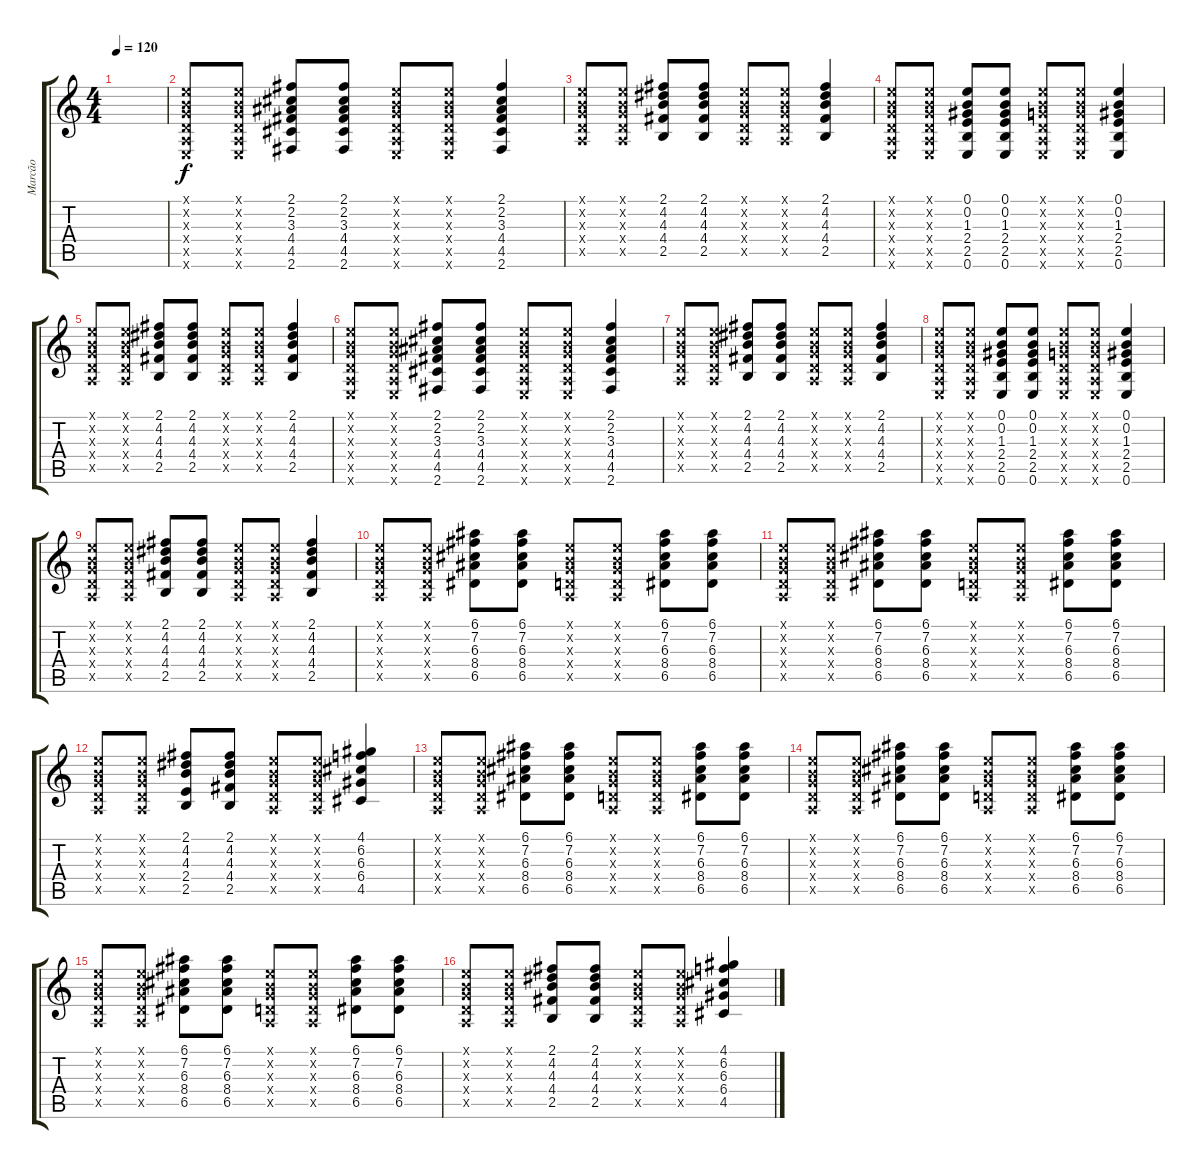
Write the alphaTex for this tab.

\track ("Marcão" "Marcão") {instrument acousticguitarsteel}
\staff {score tabs}
\tuning (E4 B3 G3 D3 A2 E2) {hide}
\ts (4 4)
\tempo 120
\clef g2
\ks c
|
(0.1{x} 0.2{x} 0.3{x} 0.4{x} 0.5{x} 0.6{x}).8 (0.1{x} 0.2{x} 0.3{x} 0.4{x} 0.5{x} 0.6{x}).8 (2.1 2.2 3.3 4.4 4.5 2.6).8 (2.1 2.2 3.3 4.4 4.5 2.6).8 (0.1{x} 0.2{x} 0.3{x} 0.4{x} 0.5{x} 0.6{x}).8 (0.1{x} 0.2{x} 0.3{x} 0.4{x} 0.5{x} 0.6{x}).8 (2.1 2.2 3.3 4.4 4.5 2.6).4 |
(0.1{x} 0.2{x} 0.3{x} 0.4{x} 0.5{x}).8 (0.1{x} 0.2{x} 0.3{x} 0.4{x} 0.5{x}).8 (2.1 4.2 4.3 4.4 2.5).8 (2.1 4.2 4.3 4.4 2.5).8 (0.1{x} 0.2{x} 0.3{x} 0.4{x} 0.5{x}).8 (0.1{x} 0.2{x} 0.3{x} 0.4{x} 0.5{x}).8 (2.1 4.2 4.3 4.4 2.5).4 |
(0.1{x} 0.2{x} 0.3{x} 0.4{x} 0.5{x} 0.6{x}).8 (0.1{x} 0.2{x} 0.3{x} 0.4{x} 0.5{x} 0.6{x}).8 (0.1 0.2 1.3 2.4 2.5 0.6).8 (0.1 0.2 1.3 2.4 2.5 0.6).8 (0.1{x} 0.2{x} 0.3{x} 0.4{x} 0.5{x} 0.6{x}).8 (0.1{x} 0.2{x} 0.3{x} 0.4{x} 0.5{x} 0.6{x}).8 (0.1 0.2 1.3 2.4 2.5 0.6).4 |
(0.1{x} 0.2{x} 0.3{x} 0.4{x} 0.5{x}).8 (0.1{x} 0.2{x} 0.3{x} 0.4{x} 0.5{x}).8 (2.1 4.2 4.3 4.4 2.5).8 (2.1 4.2 4.3 4.4 2.5).8 (0.1{x} 0.2{x} 0.3{x} 0.4{x} 0.5{x}).8 (0.1{x} 0.2{x} 0.3{x} 0.4{x} 0.5{x}).8 (2.1 4.2 4.3 4.4 2.5).4 |
(0.1{x} 0.2{x} 0.3{x} 0.4{x} 0.5{x} 0.6{x}).8 (0.1{x} 0.2{x} 0.3{x} 0.4{x} 0.5{x} 0.6{x}).8 (2.1 2.2 3.3 4.4 4.5 2.6).8 (2.1 2.2 3.3 4.4 4.5 2.6).8 (0.1{x} 0.2{x} 0.3{x} 0.4{x} 0.5{x} 0.6{x}).8 (0.1{x} 0.2{x} 0.3{x} 0.4{x} 0.5{x} 0.6{x}).8 (2.1 2.2 3.3 4.4 4.5 2.6).4 |
(0.1{x} 0.2{x} 0.3{x} 0.4{x} 0.5{x}).8 (0.1{x} 0.2{x} 0.3{x} 0.4{x} 0.5{x}).8 (2.1 4.2 4.3 4.4 2.5).8 (2.1 4.2 4.3 4.4 2.5).8 (0.1{x} 0.2{x} 0.3{x} 0.4{x} 0.5{x}).8 (0.1{x} 0.2{x} 0.3{x} 0.4{x} 0.5{x}).8 (2.1 4.2 4.3 4.4 2.5).4 |
(0.1{x} 0.2{x} 0.3{x} 0.4{x} 0.5{x} 0.6{x}).8 (0.1{x} 0.2{x} 0.3{x} 0.4{x} 0.5{x} 0.6{x}).8 (0.1 0.2 1.3 2.4 2.5 0.6).8 (0.1 0.2 1.3 2.4 2.5 0.6).8 (0.1{x} 0.2{x} 0.3{x} 0.4{x} 0.5{x} 0.6{x}).8 (0.1{x} 0.2{x} 0.3{x} 0.4{x} 0.5{x} 0.6{x}).8 (0.1 0.2 1.3 2.4 2.5 0.6).4 |
(0.1{x} 0.2{x} 0.3{x} 0.4{x} 0.5{x}).8 (0.1{x} 0.2{x} 0.3{x} 0.4{x} 0.5{x}).8 (2.1 4.2 4.3 4.4 2.5).8 (2.1 4.2 4.3 4.4 2.5).8 (0.1{x} 0.2{x} 0.3{x} 0.4{x} 0.5{x}).8 (0.1{x} 0.2{x} 0.3{x} 0.4{x} 0.5{x}).8 (2.1 4.2 4.3 4.4 2.5).4 |
(0.1{x} 0.2{x} 0.3{x} 0.4{x} 0.5{x}).8 (0.1{x} 0.2{x} 0.3{x} 0.4{x} 0.5{x}).8 (6.1 7.2 6.3 8.4 6.5).8 (6.1 7.2 6.3 8.4 6.5).8 (0.1{x} 0.2{x} 0.3{x} 0.4{x} 0.5{x}).8 (0.1{x} 0.2{x} 0.3{x} 0.4{x} 0.5{x}).8 (6.1 7.2 6.3 8.4 6.5).8 (6.1 7.2 6.3 8.4 6.5).8 |
(0.1{x} 0.2{x} 0.3{x} 0.4{x} 0.5{x}).8 (0.1{x} 0.2{x} 0.3{x} 0.4{x} 0.5{x}).8 (6.1 7.2 6.3 8.4 6.5).8 (6.1 7.2 6.3 8.4 6.5).8 (0.1{x} 0.2{x} 0.3{x} 0.4{x} 0.5{x}).8 (0.1{x} 0.2{x} 0.3{x} 0.4{x} 0.5{x}).8 (6.1 7.2 6.3 8.4 6.5).8 (6.1 7.2 6.3 8.4 6.5).8 |
(0.1{x} 0.2{x} 0.3{x} 0.4{x} 0.5{x}).8 (0.1{x} 0.2{x} 0.3{x} 0.4{x} 0.5{x}).8 (2.1 4.2 4.3 2.4 2.5).8 (2.1 4.2 4.3 4.4 2.5).8 (0.1{x} 0.2{x} 0.3{x} 0.4{x} 0.5{x}).8 (0.1{x} 0.2{x} 0.3{x} 0.4{x} 0.5{x}).8 (4.1 6.2 6.3 6.4 4.5).4 |
(0.1{x} 0.2{x} 0.3{x} 0.4{x} 0.5{x}).8 (0.1{x} 0.2{x} 0.3{x} 0.4{x} 0.5{x}).8 (6.1 7.2 6.3 8.4 6.5).8 (6.1 7.2 6.3 8.4 6.5).8 (0.1{x} 0.2{x} 0.3{x} 0.4{x} 0.5{x}).8 (0.1{x} 0.2{x} 0.3{x} 0.4{x} 0.5{x}).8 (6.1 7.2 6.3 8.4 6.5).8 (6.1 7.2 6.3 8.4 6.5).8 |
(0.1{x} 0.2{x} 0.3{x} 0.4{x} 0.5{x}).8 (0.1{x} 0.2{x} 0.3{x} 0.4{x} 0.5{x}).8 (6.1 7.2 6.3 8.4 6.5).8 (6.1 7.2 6.3 8.4 6.5).8 (0.1{x} 0.2{x} 0.3{x} 0.4{x} 0.5{x}).8 (0.1{x} 0.2{x} 0.3{x} 0.4{x} 0.5{x}).8 (6.1 7.2 6.3 8.4 6.5).8 (6.1 7.2 6.3 8.4 6.5).8 |
(0.1{x} 0.2{x} 0.3{x} 0.4{x} 0.5{x}).8 (0.1{x} 0.2{x} 0.3{x} 0.4{x} 0.5{x}).8 (6.1 7.2 6.3 8.4 6.5).8 (6.1 7.2 6.3 8.4 6.5).8 (0.1{x} 0.2{x} 0.3{x} 0.4{x} 0.5{x}).8 (0.1{x} 0.2{x} 0.3{x} 0.4{x} 0.5{x}).8 (6.1 7.2 6.3 8.4 6.5).8 (6.1 7.2 6.3 8.4 6.5).8 |
(0.1{x} 0.2{x} 0.3{x} 0.4{x} 0.5{x}).8 (0.1{x} 0.2{x} 0.3{x} 0.4{x} 0.5{x}).8 (2.1 4.2 4.3 4.4 2.5).8 (2.1 4.2 4.3 4.4 2.5).8 (0.1{x} 0.2{x} 0.3{x} 0.4{x} 0.5{x}).8 (0.1{x} 0.2{x} 0.3{x} 0.4{x} 0.5{x}).8 (4.1 6.2 6.3 6.4 4.5).4
